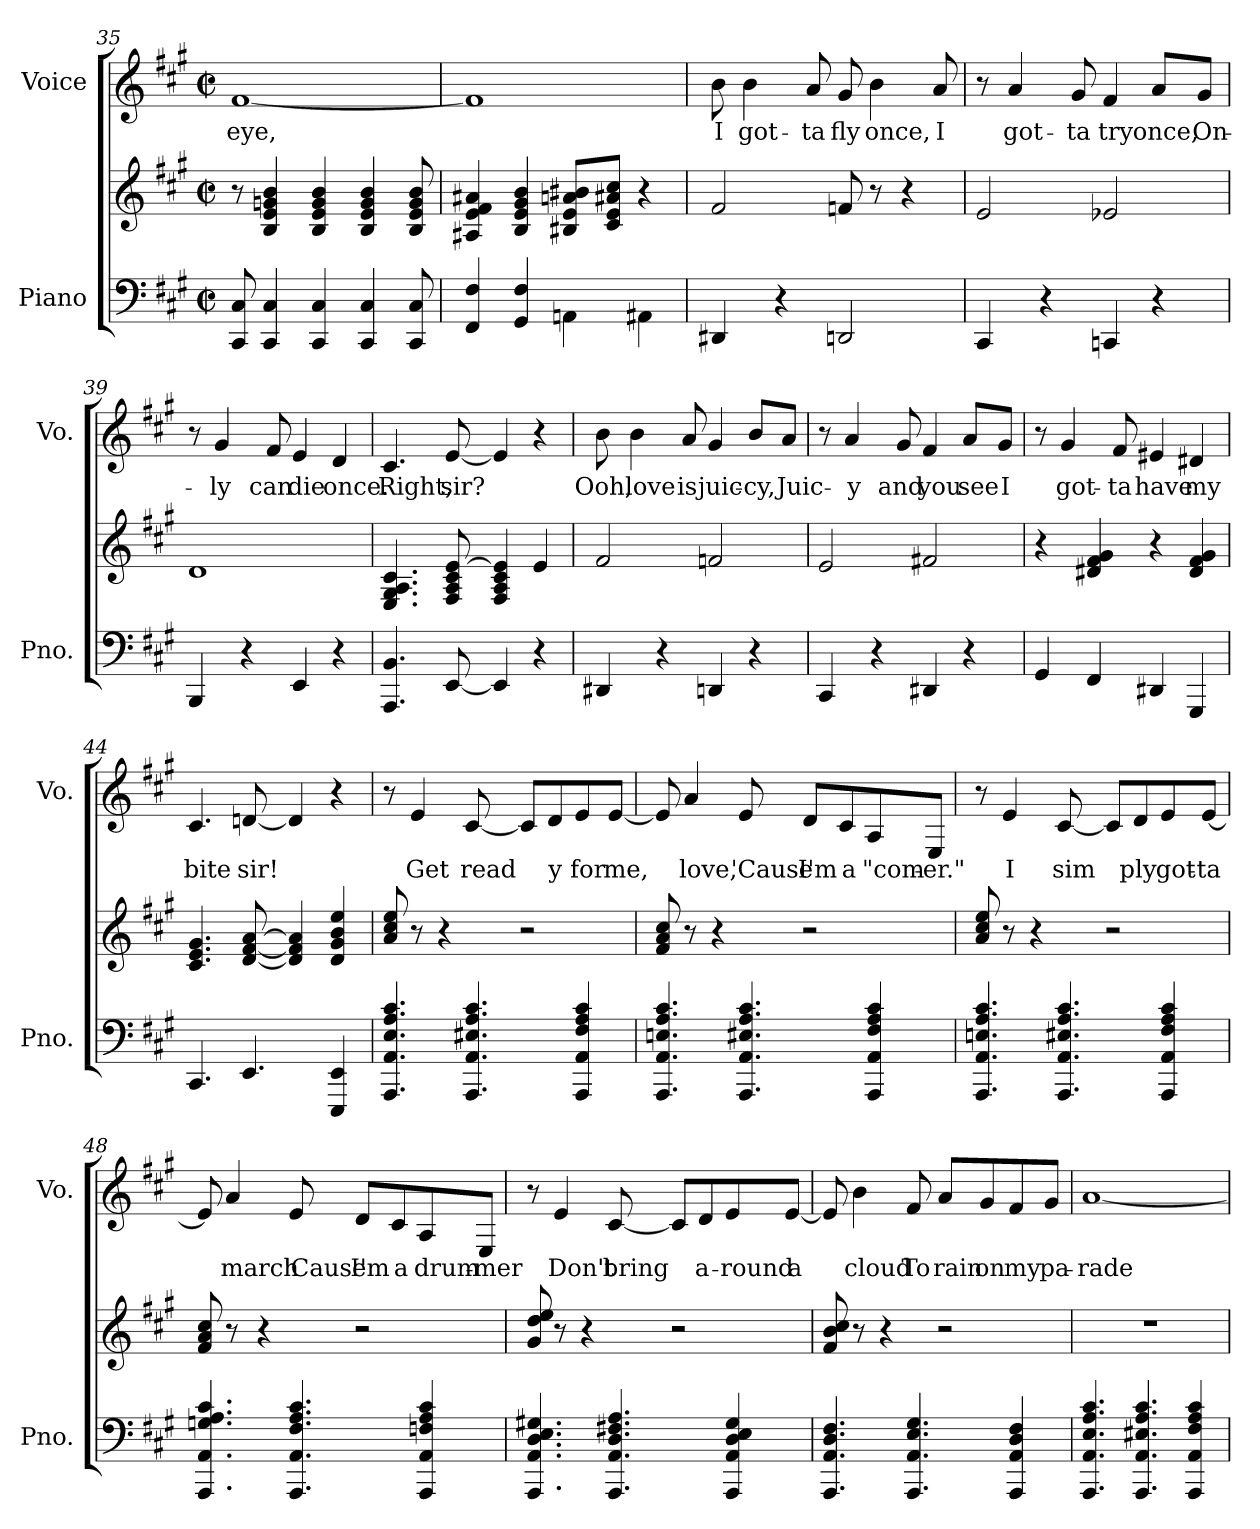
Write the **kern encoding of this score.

**kern	**kern	**kern	**text
*part2	*part2	*part1	*part1
*staff3	*staff2	*staff1	*staff1
*I"Piano	*	*I"Voice	*
*I'Pno.	*	*I'Vo.	*
!!LO:PB:g=z
*clefF4	*clefG2	*clefG2	*
*k[f#c#g#]	*k[f#c#g#]	*k[f#c#g#]	*
*M2/2	*M2/2	*M2/2	*
*met(c|)	*met(c|)	*met(c|)	*
=35	=35	=35	=35
!	!	!	!LO:LY:b
8CC#/ 8C#/	8r	[1f#	eye,
4CC#/ 4C#/	4B/ 4e/ 4gn/ 4b/	.	.
4CC#/ 4C#/	4B/ 4e/ 4g/ 4b/	.	.
4CC#/ 4C#/	4B/ 4e/ 4g/ 4b/	.	.
8CC#/ 8C#/	8B/ 8e/ 8g/ 8b/	.	.
=36	=36	=36	=36
4FF#/ 4F#/	4A#X/ 4e/ 4f#/ 4a#X/	1f#]	.
4GG#/ 4F#/	4B/ 4e/ 4g#/ 4b/	.	.
4AAn\	8B#X/ 8e/ 8an/ 8b#X/L	.	.
.	8c#/ 8e/ 8a#X/ 8cc#/J	.	.
4AA#X\	4r	.	.
=37	=37	=37	=37
!	!	!	!LO:LY:b
4DD#X/	2f#/	8b\	I
!	!	!	!LO:LY:b
.	.	4b\	got-
4r	.	.	.
!	!	!	!LO:LY:b
.	.	8a/	-ta
!	!	!	!LO:LY:b
2DDn/	8fn/	8g#/	fly
!	!	!	!LO:LY:b
.	8r	4b\	once,
.	4r	.	.
!	!	!	!LO:LY:b
.	.	8a/	I
!!LO:LB:g=z
=38	=38	=38	=38
4CC#/	2e/	8r	.
!	!	!	!LO:LY:b
.	.	4a/	got-
4r	.	.	.
!	!	!	!LO:LY:b
.	.	8g#/	-ta
!	!	!	!LO:LY:b
4CCn/	2e-X/	4f#/	try
!	!	!	!LO:LY:b
4r	.	8a/L	once,
!	!	!	!LO:LY:b
.	.	8g#/J	On-
=39	=39	=39	=39
4BBB/	1d	8r	.
!	!	!	!LO:LY:b
.	.	4g#/	-ly
4r	.	.	.
!	!	!	!LO:LY:b
.	.	8f#/	can
!	!	!	!LO:LY:b
4EE/	.	4e/	die
!	!	!	!LO:LY:b
4r	.	4d/	once.
=40	=40	=40	=40
!	!	!	!LO:LY:b
4.AAA/ 4.BB/	4.E/ 4.G#/ 4.A/ 4.c#/	4.c#/	Right,
!	!	!	!LO:LY:b
[8EE/	8F#/ 8A/ 8c#/ [8e/	[8e/	sir?
4EE/]	4F#/ 4A/ 4c#/ 4e/]	4e/]	.
4r	4e/	4r	.
=41	=41	=41	=41
!	!	!	!LO:LY:b
4DD#X/	2f#/	8b\	Ooh,
!	!	!	!LO:LY:b
.	.	4b\	love
4r	.	.	.
!	!	!	!LO:LY:b
.	.	8a/	is
!	!	!	!LO:LY:b
4DDn/	2fn/	4g#/	juic-
!	!	!	!LO:LY:b
4r	.	8b/L	-cy,
!	!	!	!LO:LY:b
.	.	8a/J	Juic-
!!LO:LB:g=z
=42	=42	=42	=42
4CC#/	2e/	8r	.
!	!	!	!LO:LY:b
.	.	4a/	-y
4r	.	.	.
!	!	!	!LO:LY:b
.	.	8g#/	and
!	!	!	!LO:LY:b
4DD#X/	2f#X/	4f#/	you
!	!	!	!LO:LY:b
4r	.	8a/L	see
!	!	!	!LO:LY:b
.	.	8g#/J	I
=43	=43	=43	=43
4GG#/	4r	8r	.
!	!	!	!LO:LY:b
.	.	4g#/	got-
4FF#/	4d#X/ 4f#/ 4g#/	.	.
!	!	!	!LO:LY:b
.	.	8f#/	-ta
!	!	!	!LO:LY:b
4DD#X/	4r	4e#X/	have
!	!	!	!LO:LY:b
4GGG#/	4d#/ 4f#/ 4g#/	4d#X/	my
=44	=44	=44	=44
!	!	!	!LO:LY:b
4.CC#/	4.c#/ 4.e/ 4.g#/	4.c#/	bite
!	!	!	!LO:LY:b
4.EE/	[8d/ [8f#/ [8a/	[8dn/	sir!
.	4d/] 4f#/] 4a/]	4d/]	.
4EEE/ 4EE/	4d/ 4g#/ 4b/ 4ee/	4r	.
=45	=45	=45	=45
4.AAA/ 4.AA/ 4.E/ 4.A/ 4.c#/	8a/ 8cc#/ 8ee/	8r	.
!	!	!	!LO:LY:b
.	8r	4e/	Get
.	4r	.	.
!	!	!	!LO:LY:b
4.AAA/ 4.AA/ 4.E#X/ 4.A/ 4.c#/	.	[8c#/	read
.	2r	8c#/L]	.
!	!	!	!LO:LY:b
.	.	8d/	y
!	!	!	!LO:LY:b
4AAA/ 4AA/ 4F#/ 4A/ 4c#/	.	8e/	for
!	!	!	!LO:LY:b
.	.	[8e/J	me,
!!LO:LB:g=z
=46	=46	=46	=46
4.AAA/ 4.AA/ 4.En/ 4.A/ 4.c#/	8f#/ 8a/ 8cc#/	8e/]	.
!	!	!	!LO:LY:b
.	8r	4a/	love,
.	4r	.	.
!	!	!	!LO:LY:b
4.AAA/ 4.AA/ 4.E#X/ 4.A/ 4.c#/	.	8e/	'Cause
!	!	!	!LO:LY:b
.	2r	8d/L	I'm
!	!	!	!LO:LY:b
.	.	8c#/	a
!	!	!	!LO:LY:b
4AAA/ 4AA/ 4F#/ 4A/ 4c#/	.	8A/	"com-
!	!	!	!LO:LY:b
.	.	8E/J	-er."
=47	=47	=47	=47
4.AAA/ 4.AA/ 4.En/ 4.A/ 4.c#/	8a/ 8cc#/ 8ee/	8r	.
!	!	!	!LO:LY:b
.	8r	4e/	I
.	4r	.	.
!	!	!	!LO:LY:b
4.AAA/ 4.AA/ 4.E#X/ 4.A/ 4.c#/	.	[8c#/	sim
.	2r	8c#/L]	.
!	!	!	!LO:LY:b
.	.	8d/	ply
!	!	!	!LO:LY:b
4AAA/ 4AA/ 4F#/ 4A/ 4c#/	.	8e/	got-
!	!	!	!LO:LY:b
.	.	[8e/J	-ta
!!LO:PB:g=z
=48	=48	=48	=48
4.AAA/ 4.AA/ 4.Gn/ 4.A/ 4.c#/	8f#/ 8a/ 8cc#/	8e/]	.
!	!	!	!LO:LY:b
.	8r	4a/	march
.	4r	.	.
!	!	!	!LO:LY:b
4.AAA/ 4.AA/ 4.F#/ 4.A/ 4.c#/	.	8e/	'Cause
!	!	!	!LO:LY:b
.	2r	8d/L	I'm
!	!	!	!LO:LY:b
.	.	8c#/	a
!	!	!	!LO:LY:b
4AAA/ 4AA/ 4Fn/ 4A/ 4c#/	.	8A/	drum-
!	!	!	!LO:LY:b
.	.	8E/J	-mer
!!LO:LB:g=z
=49	=49	=49	=49
4.AAA/ 4.AA/ 4.D/ 4.E/ 4.G#X/	8g#/ 8dd/ 8ee/	8r	.
!	!	!	!LO:LY:b
.	8r	4e/	Don't
.	4r	.	.
!	!	!	!LO:LY:b
4.AAA/ 4.AA/ 4.D/ 4.F#X/ 4.A/	.	[8c#/	bring
.	2r	8c#/L]	.
!	!	!	!LO:LY:b
.	.	8d/	a-
!	!	!	!LO:LY:b
4AAA/ 4AA/ 4D/ 4E/ 4G#/	.	8e/	-round
!	!	!	!LO:LY:b
.	.	[8e/J	a
=50	=50	=50	=50
4.AAA/ 4.AA/ 4.D/ 4.F#/	8f#/ 8b/ 8cc#/	8e/]	.
!	!	!	!LO:LY:b
.	8r	4b\	cloud
.	4r	.	.
!	!	!	!LO:LY:b
4.AAA/ 4.AA/ 4.E/ 4.G#/	.	8f#/	To
!	!	!	!LO:LY:b
.	2r	8a/L	rain
!	!	!	!LO:LY:b
.	.	8g#/	on
!	!	!	!LO:LY:b
4AAA/ 4AA/ 4D/ 4F#/	.	8f#/	my
!	!	!	!LO:LY:b
.	.	8g#/J	pa-
=51	=51	=51	=51
!	!	!	!LO:LY:b
4.AAA/ 4.AA/ 4.E/ 4.A/ 4.c#/	1r	[1a	-rade
4.AAA/ 4.AA/ 4.E#X/ 4.A/ 4.c#/	.	.	.
4AAA/ 4AA/ 4F#/ 4A/ 4c#/	.	.	.
=	=	=	=
*-	*-	*-	*-
